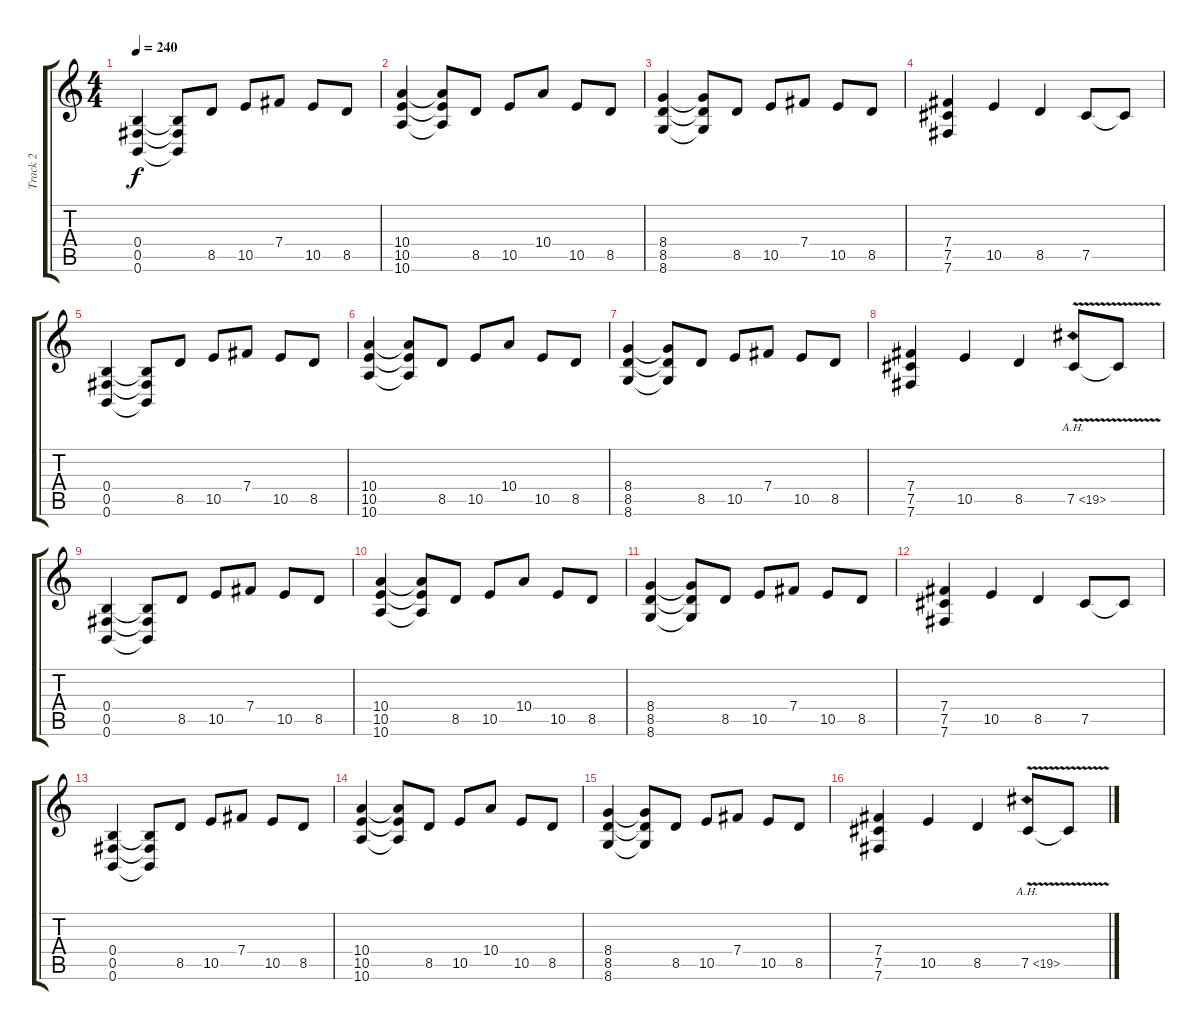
\track ("Track 2" "Track 2") {instrument distortionguitar}
\staff {score tabs}
\tuning (Db4 Ab3 E3 B2 Gb2 B1) {hide}
\ts (4 4)
\tempo 240
\clef g2
\ks c
(0.4 0.5 0.6).4{dy f} (0.4{t} 0.5{t} 0.6{t}).8 8.5.8 10.5.8 7.4.8 10.5.8 8.5.8 |
(10.4 10.5 10.6).4 (10.4{t} 10.5{t} 10.6{t}).8 8.5.8 10.5.8 10.4.8 10.5.8 8.5.8 |
(8.4 8.5 8.6).4 (8.4{t} 8.5{t} 8.6{t}).8 8.5.8 10.5.8 7.4.8 10.5.8 8.5.8 |
(7.4 7.5 7.6).4 10.5.4 8.5.4 7.5.8 7.5{t}.8 |
(0.4 0.5 0.6).4 (0.4{t} 0.5{t} 0.6{t}).8 8.5.8 10.5.8 7.4.8 10.5.8 8.5.8 |
(10.4 10.5 10.6).4 (10.4{t} 10.5{t} 10.6{t}).8 8.5.8 10.5.8 10.4.8 10.5.8 8.5.8 |
(8.4 8.5 8.6).4 (8.4{t} 8.5{t} 8.6{t}).8 8.5.8 10.5.8 7.4.8 10.5.8 8.5.8 |
(7.4 7.5 7.6).4 10.5.4 8.5.4 7.5{ah 12 v}.8 7.5{t}.8 |
(0.4 0.5 0.6).4 (0.4{t} 0.5{t} 0.6{t}).8 8.5.8 10.5.8 7.4.8 10.5.8 8.5.8 |
(10.4 10.5 10.6).4 (10.4{t} 10.5{t} 10.6{t}).8 8.5.8 10.5.8 10.4.8 10.5.8 8.5.8 |
(8.4 8.5 8.6).4 (8.4{t} 8.5{t} 8.6{t}).8 8.5.8 10.5.8 7.4.8 10.5.8 8.5.8 |
(7.4 7.5 7.6).4 10.5.4 8.5.4 7.5.8 7.5{t}.8 |
(0.4 0.5 0.6).4 (0.4{t} 0.5{t} 0.6{t}).8 8.5.8 10.5.8 7.4.8 10.5.8 8.5.8 |
(10.4 10.5 10.6).4 (10.4{t} 10.5{t} 10.6{t}).8 8.5.8 10.5.8 10.4.8 10.5.8 8.5.8 |
(8.4 8.5 8.6).4 (8.4{t} 8.5{t} 8.6{t}).8 8.5.8 10.5.8 7.4.8 10.5.8 8.5.8 |
(7.4 7.5 7.6).4 10.5.4 8.5.4 7.5{ah 12 v}.8 7.5{t}.8
